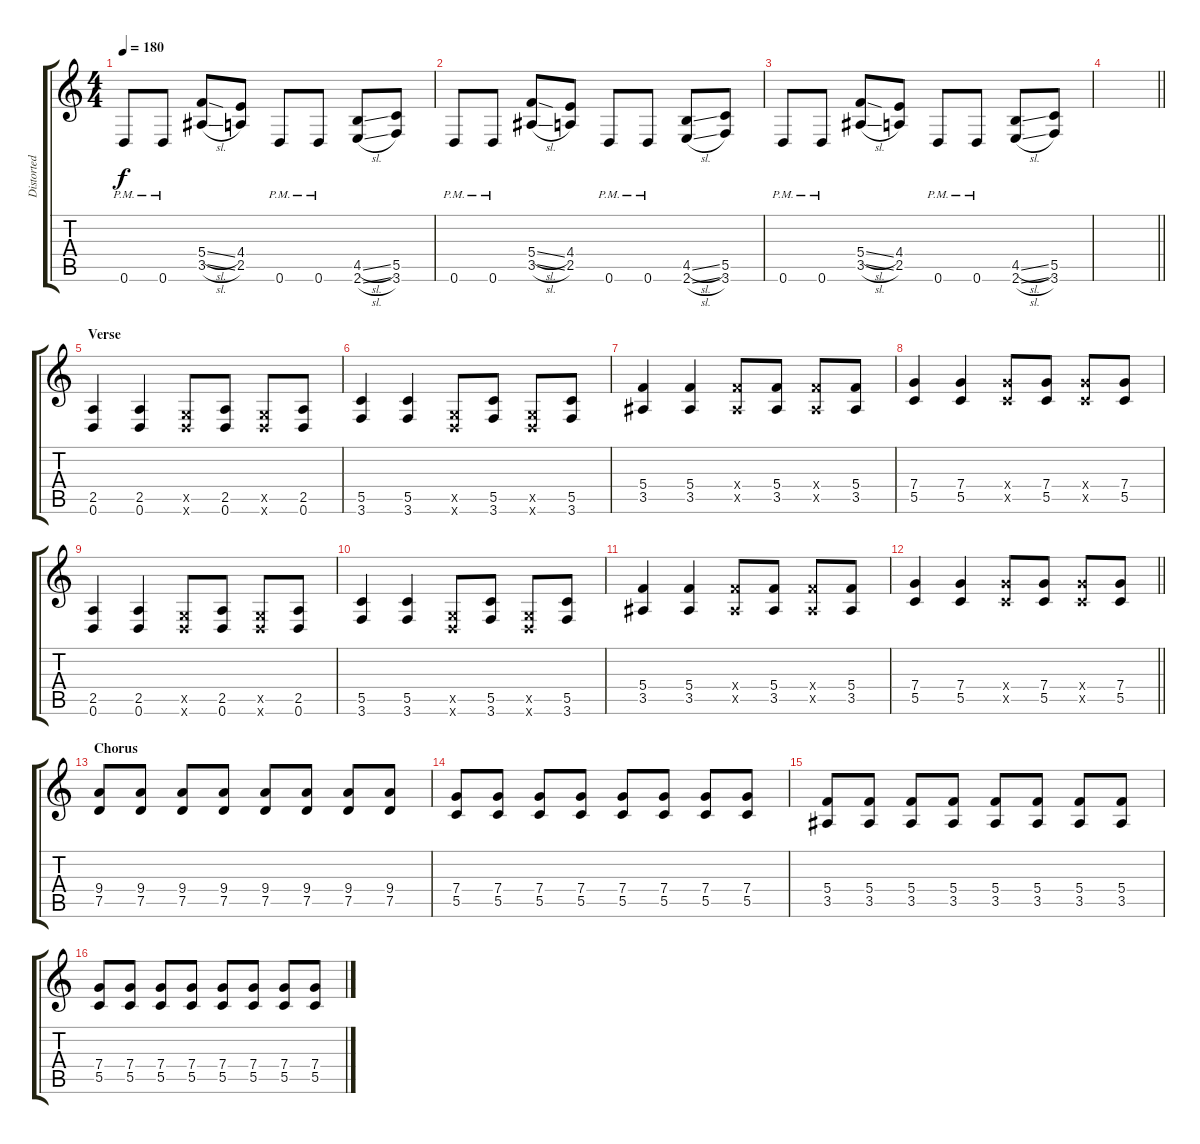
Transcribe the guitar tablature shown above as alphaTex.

\track ("Distorted II" "Distorted ") {instrument distortionguitar}
\staff {score tabs}
\tuning (D4 A3 F3 C3 G2 D2) {hide}
\ts (4 4)
\tempo 180
\clef g2
\ks c
0.6{pm}.8{dy f} 0.6{pm}.8 (5.4{sl} 3.5{sl}).8 (4.4 2.5).8 0.6{pm}.8 0.6{pm}.8 (4.5{sl} 2.6{sl}).8 (5.5 3.6).8 |
0.6{pm}.8 0.6{pm}.8 (5.4{sl} 3.5{sl}).8 (4.4 2.5).8 0.6{pm}.8 0.6{pm}.8 (4.5{sl} 2.6{sl}).8 (5.5 3.6).8 |
0.6{pm}.8 0.6{pm}.8 (5.4{sl} 3.5{sl}).8 (4.4 2.5).8 0.6{pm}.8 0.6{pm}.8 (4.5{sl} 2.6{sl}).8 (5.5 3.6).8 |
\barLineRight lightlight
|
\section ("" "Verse")
(2.5 0.6).4 (2.5 0.6).4 (0.5{x} 0.6{x}).8 (2.5 0.6).8 (0.5{x} 0.6{x}).8 (2.5 0.6).8 |
(5.5 3.6).4 (5.5 3.6).4 (0.5{x} 0.6{x}).8 (5.5 3.6).8 (0.5{x} 0.6{x}).8 (5.5 3.6).8 |
(5.4 3.5).4 (5.4 3.5).4 (5.4{x} 3.5{x}).8 (5.4 3.5).8 (5.4{x} 3.5{x}).8 (5.4 3.5).8 |
(7.4 5.5).4 (7.4 5.5).4 (7.4{x} 5.5{x}).8 (7.4 5.5).8 (7.4{x} 5.5{x}).8 (7.4 5.5).8 |
(2.5 0.6).4 (2.5 0.6).4 (0.5{x} 0.6{x}).8 (2.5 0.6).8 (0.5{x} 0.6{x}).8 (2.5 0.6).8 |
(5.5 3.6).4 (5.5 3.6).4 (0.5{x} 0.6{x}).8 (5.5 3.6).8 (0.5{x} 0.6{x}).8 (5.5 3.6).8 |
(5.4 3.5).4 (5.4 3.5).4 (5.4{x} 3.5{x}).8 (5.4 3.5).8 (5.4{x} 3.5{x}).8 (5.4 3.5).8 |
\barLineRight lightlight
(7.4 5.5).4 (7.4 5.5).4 (7.4{x} 5.5{x}).8 (7.4 5.5).8 (7.4{x} 5.5{x}).8 (7.4 5.5).8 |
\section ("" "Chorus")
(9.4 7.5).8 (9.4 7.5).8 (9.4 7.5).8 (9.4 7.5).8 (9.4 7.5).8 (9.4 7.5).8 (9.4 7.5).8 (9.4 7.5).8 |
(7.4 5.5).8 (7.4 5.5).8 (7.4 5.5).8 (7.4 5.5).8 (7.4 5.5).8 (7.4 5.5).8 (7.4 5.5).8 (7.4 5.5).8 |
(5.4 3.5).8 (5.4 3.5).8 (5.4 3.5).8 (5.4 3.5).8 (5.4 3.5).8 (5.4 3.5).8 (5.4 3.5).8 (5.4 3.5).8 |
(7.4 5.5).8 (7.4 5.5).8 (7.4 5.5).8 (7.4 5.5).8 (7.4 5.5).8 (7.4 5.5).8 (7.4 5.5).8 (7.4 5.5).8
